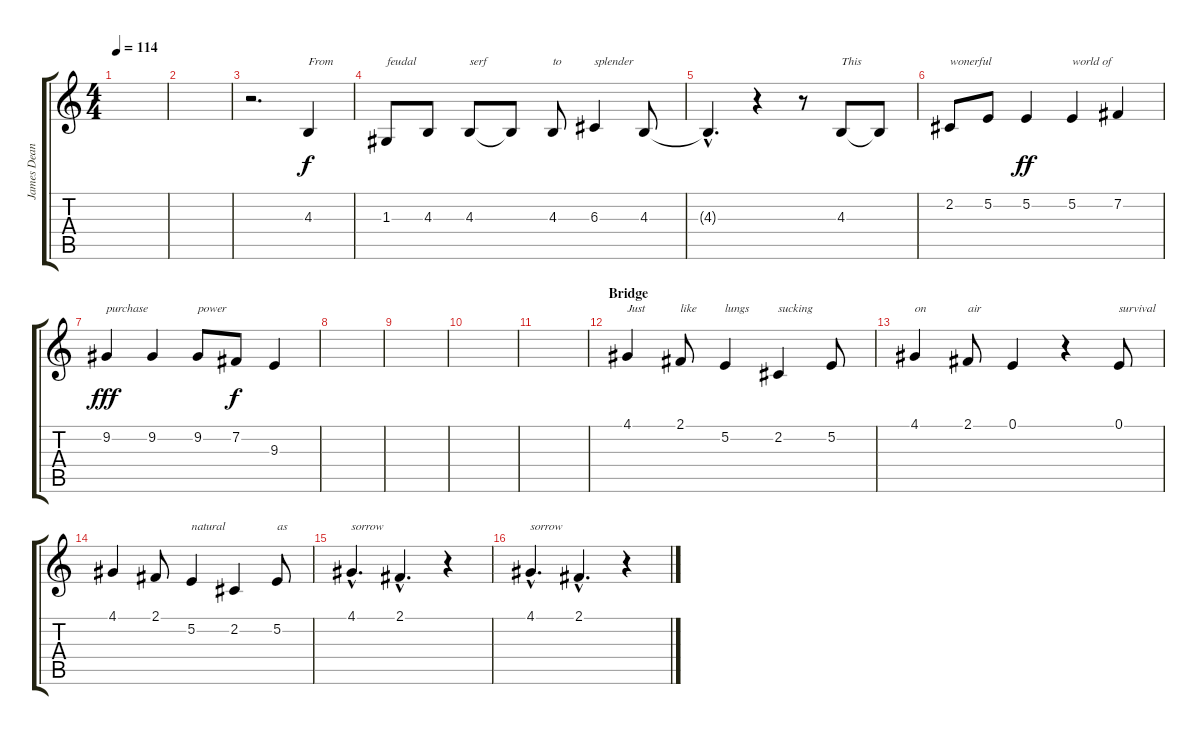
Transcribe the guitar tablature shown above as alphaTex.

\track ("James Dean Bradfield Vocals" "James Dean") {instrument viola}
\staff {score tabs}
\tuning (E4 B3 G3 D3 A2 E2) {hide}
\ts (4 4)
\tempo 114
\clef g2
\ks c
|
|
r.2{d} 4.3.4{txt "From" dy f} |
1.3.8{txt "feudal"} 4.3.8 4.3.8{txt "serf"} 4.3{t}.8 4.3.8{txt "to"} 6.3.4{txt "splender"} 4.3.8 |
4.3{hac t}.4{d} r.4 r.8 4.3.8{txt "This"} 4.3{t}.8 |
2.2.8{txt "wonerful"} 5.2.8 5.2.4{dy ff} 5.2.4{txt "world of"} 7.2.4 |
9.2.4{txt "purchase" dy fff} 9.2.4 9.2.8{txt "power"} 7.2.8{dy f} 9.3.4 |
|
|
|
|
\section ("" "Bridge")
4.1.4{txt "Just"} 2.1.8{txt "like"} 5.2.4{txt "lungs"} 2.2.4{txt "sucking"} 5.2.8 |
4.1.4{txt "on"} 2.1.8{txt "air"} 0.1.4 r.4 0.1.8{txt "survival"} |
4.1.4 2.1.8 5.2.4{txt "natural"} 2.2.4 5.2.8{txt "as"} |
4.1{hac}.4{d txt "sorrow"} 2.1{hac}.4{d} r.4 |
4.1{hac}.4{d txt "sorrow"} 2.1{hac}.4{d} r.4
